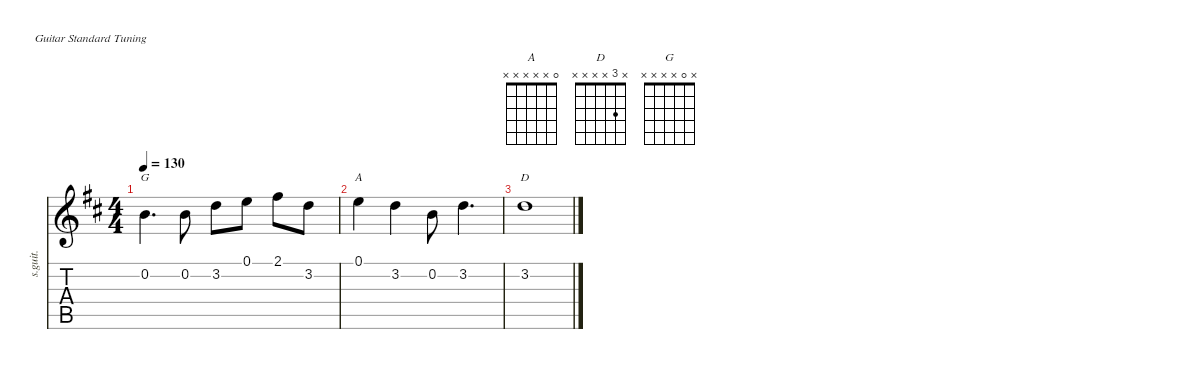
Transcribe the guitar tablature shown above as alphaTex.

\defaultSystemsLayout 4
\hideDynamics
\bracketExtendMode nobrackets
\track ("Steel Guitar" "s.guit.") {instrument acousticguitarsteel}
\staff {score tabs}
\tuning (E4 B3 G3 D3 A2 E2)
\chord ("A" 0 x x x x x) {showfingering false}
\chord ("D" x 3 x x x x) {showfingering false}
\chord ("G" x 0 x x x x) {showfingering false}
\ts (4 4)
\tempo 130
\clef g2
\ks d
0.2{t acc forcenatural}.4{d ch "G" dy mf beam Down} 0.2{acc forcenatural}.8{beam Down} 3.2{acc forcenatural}.8{beam Down} 0.1{acc forcenatural}.8{beam Down} 2.1{acc #}.8{beam Down} 3.2{acc forcenatural}.8{beam Down} |
0.1{acc forcenatural}.4{ch "A" beam Down} 3.2{acc forcenatural}.4{beam Down} 0.2{acc forcenatural}.8{beam Down} 3.2{acc forcenatural}.4{d beam Down} |
3.2{acc forcenatural}.1{ch "D" beam Down}
